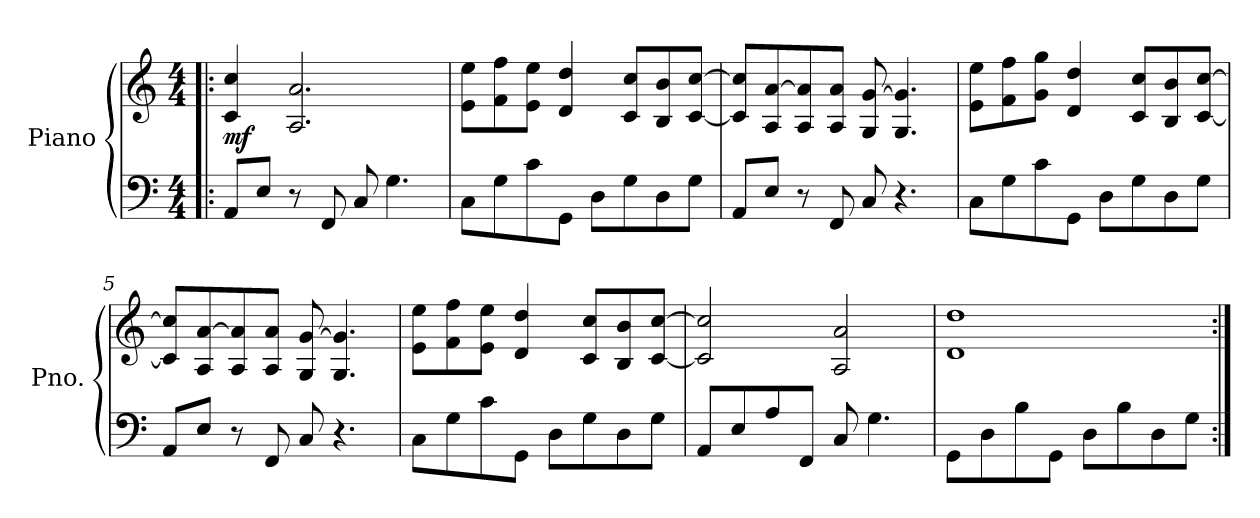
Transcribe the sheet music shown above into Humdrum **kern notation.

**kern	**kern	**dynam
*part1	*part1	*part1
*staff2	*staff1	*staff1/2
*I"Piano	*	*
*I'Pno.	*	*
*clefF4	*clefG2	*
*k[]	*k[]	*
*M4/4	*M4/4	*
*MM110	*MM110	*
=1!|:	=1!|:	=1!|:
!	!	!LO:DY:b
8AA/L	4c/ 4cc/	mf
8E/J	.	.
8r	2.A/ 2.a/	.
8FF/	.	.
8C/	.	.
4.G\	.	.
=2	=2	=2
8C\L	8e\ 8ee\L	.
8G\	8f\ 8ff\	.
8c\	8e\ 8ee\J	.
8GG\J	4d/ 4dd/	.
8D\L	.	.
8G\	8c/ 8cc/L	.
8D\	8B/ 8b/	.
8G\J	[8c/ [8cc/J	.
=3	=3	=3
8AA/L	8c/] 8cc/]L	.
8E/J	8A/ [8a/	.
8r	8A/ 8a/]	.
8FF/	8A/ 8a/J	.
8C/	8G/ [8g/	.
4.r	4.G/ 4.g/]	.
=4	=4	=4
8C\L	8e\ 8ee\L	.
8G\	8f\ 8ff\	.
8c\	8g\ 8gg\J	.
8GG\J	4d/ 4dd/	.
8D\L	.	.
8G\	8c/ 8cc/L	.
8D\	8B/ 8b/	.
8G\J	[8c/ [8cc/J	.
!!LO:LB:g=z
=5	=5	=5
8AA/L	8c/] 8cc/]L	.
8E/J	8A/ [8a/	.
8r	8A/ 8a/]	.
8FF/	8A/ 8a/J	.
8C/	8G/ [8g/	.
4.r	4.G/ 4.g/]	.
=6	=6	=6
8C\L	8e\ 8ee\L	.
8G\	8f\ 8ff\	.
8c\	8e\ 8ee\J	.
8GG\J	4d/ 4dd/	.
8D\L	.	.
8G\	8c/ 8cc/L	.
8D\	8B/ 8b/	.
8G\J	[8c/ [8cc/J	.
=7	=7	=7
8AA/L	2c/] 2cc/]	.
8E/	.	.
8A/	.	.
8FF/J	.	.
8C/	2A/ 2a/	.
4.G\	.	.
=8	=8	=8
8GG\L	1d 1dd	.
8D\	.	.
8B\	.	.
8GG\J	.	.
8D\L	.	.
8B\	.	.
8D\	.	.
8G\J	.	.
=:|!	=:|!	=:|!
*-	*-	*-
